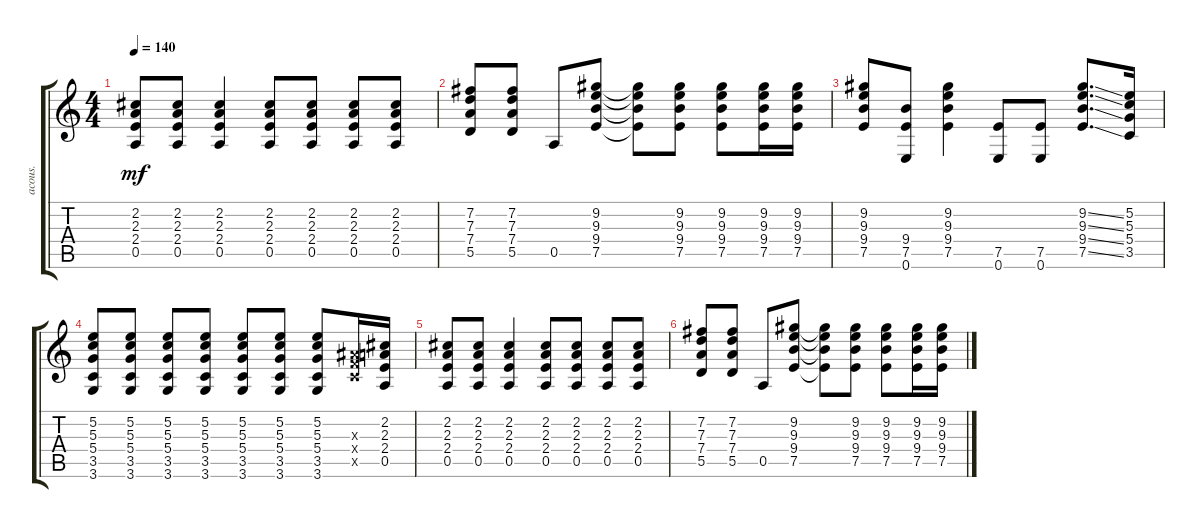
\track ("acous." "acous.") {instrument acousticguitarsteel}
\staff {score tabs}
\tuning (E4 B3 G3 D3 A2 E2) {hide}
\ts (4 4)
\tempo 140
\clef g2
\ks c
(2.2 2.3 2.4 0.5).8{dy mf} (2.2 2.3 2.4 0.5).8 (2.2 2.3 2.4 0.5).4 (2.2 2.3 2.4 0.5).8 (2.2 2.3 2.4 0.5).8 (2.2 2.3 2.4 0.5).8 (2.2 2.3 2.4 0.5).8 |
(7.2 7.3 7.4 5.5).8 (7.2 7.3 7.4 5.5).8 0.5.8 (9.2 9.3 9.4 7.5).8 (9.2{t} 9.3{t} 9.4{t} 7.5{t}).8 (9.2 9.3 9.4 7.5).8 (9.2 9.3 9.4 7.5).8 (9.2 9.3 9.4 7.5).16 (9.2 9.3 9.4 7.5).16 |
(9.2 9.3 9.4 7.5).8 (9.4 7.5 0.6).8 (9.2 9.3 9.4 7.5).4 (7.5 0.6).8 (7.5 0.6).8 (9.2{ss} 9.3{ss} 9.4{ss} 7.5{ss}).8{d} (5.2 5.3 5.4 3.5).16 |
(5.2 5.3 5.4 3.5 3.6).8 (5.2 5.3 5.4 3.5 3.6).8 (5.2 5.3 5.4 3.5 3.6).8 (5.2 5.3 5.4 3.5 3.6).8 (5.2 5.3 5.4 3.5 3.6).8 (5.2 5.3 5.4 3.5 3.6).8 (5.2 5.3 5.4 3.5 3.6).8 (3.3{x} 3.4{x} 3.5{x}).16 (2.2 2.3 2.4 0.5).16 |
(2.2 2.3 2.4 0.5).8 (2.2 2.3 2.4 0.5).8 (2.2 2.3 2.4 0.5).4 (2.2 2.3 2.4 0.5).8 (2.2 2.3 2.4 0.5).8 (2.2 2.3 2.4 0.5).8 (2.2 2.3 2.4 0.5).8 |
(7.2 7.3 7.4 5.5).8 (7.2 7.3 7.4 5.5).8 0.5.8 (9.2 9.3 9.4 7.5).8 (9.2{t} 9.3{t} 9.4{t} 7.5{t}).8 (9.2 9.3 9.4 7.5).8 (9.2 9.3 9.4 7.5).8 (9.2 9.3 9.4 7.5).16 (9.2 9.3 9.4 7.5).16
